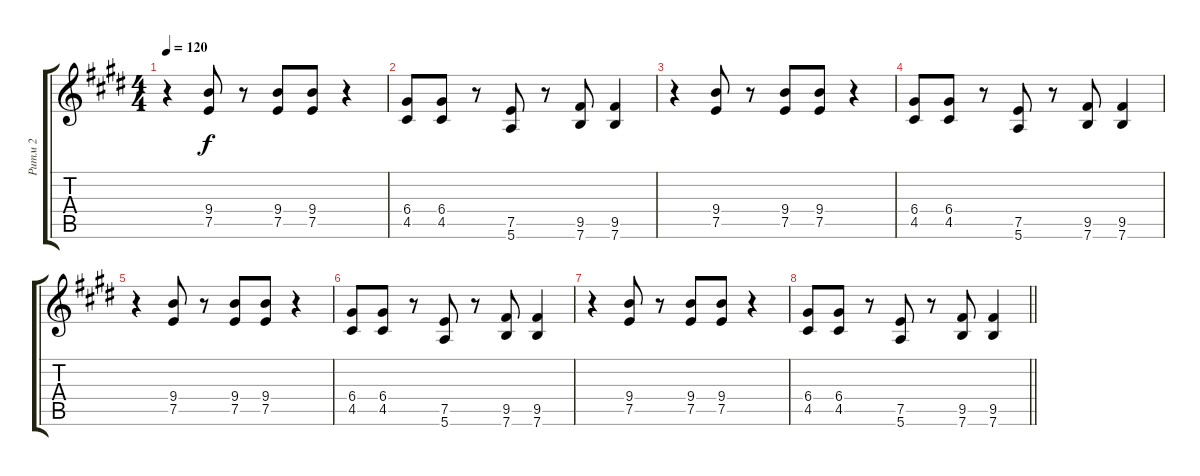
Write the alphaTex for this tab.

\track ("Ритм 2" "Ритм 2") {instrument distortionguitar}
\staff {score tabs}
\tuning (E4 B3 G3 D3 A2 E2) {hide}
\ts (4 4)
\tempo 120
\clef g2
\ks e
r.4{dy f} (9.4 7.5).8 r.8 (9.4 7.5).8 (9.4 7.5).8 r.4 |
(6.4 4.5).8 (6.4 4.5).8 r.8 (7.5 5.6).8 r.8 (9.5 7.6).8 (9.5 7.6).4 |
r.4 (9.4 7.5).8 r.8 (9.4 7.5).8 (9.4 7.5).8 r.4 |
(6.4 4.5).8 (6.4 4.5).8 r.8 (7.5 5.6).8 r.8 (9.5 7.6).8 (9.5 7.6).4 |
r.4 (9.4 7.5).8 r.8 (9.4 7.5).8 (9.4 7.5).8 r.4 |
(6.4 4.5).8 (6.4 4.5).8 r.8 (7.5 5.6).8 r.8 (9.5 7.6).8 (9.5 7.6).4 |
r.4 (9.4 7.5).8 r.8 (9.4 7.5).8 (9.4 7.5).8 r.4 |
\barLineRight lightlight
(6.4 4.5).8 (6.4 4.5).8 r.8 (7.5 5.6).8 r.8 (9.5 7.6).8 (9.5 7.6).4
